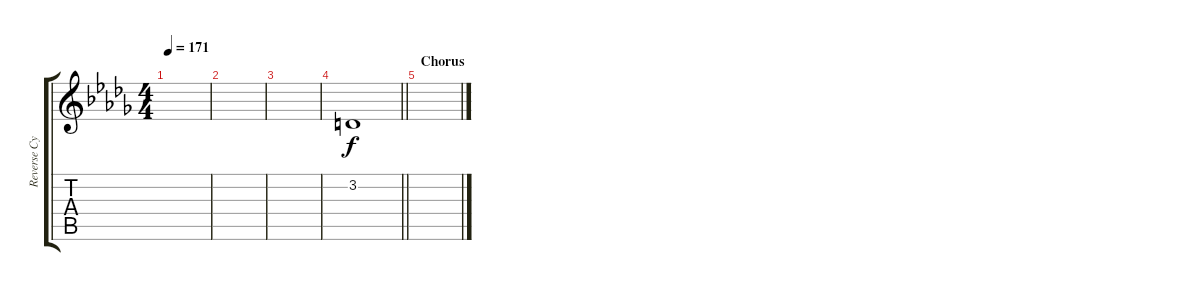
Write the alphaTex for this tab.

\track ("Reverse Cymbal" "Reverse Cy") {instrument reversecymbal}
\staff {score tabs}
\tuning (E4 B3 G3 D3 A2 E2) {hide}
\ts (4 4)
\tempo 171
\clef g2
\ks db
|
|
|
\barLineRight lightlight
3.2.1 |
\section ("" "Chorus")
